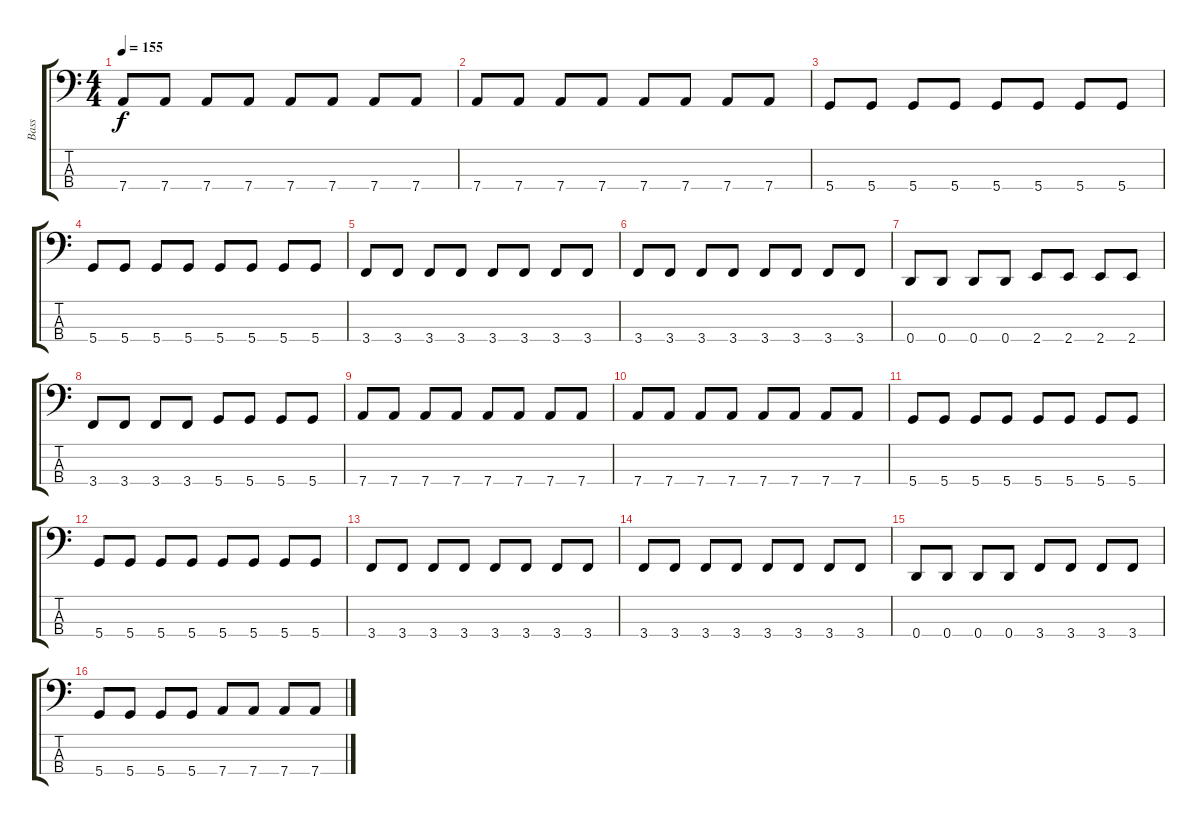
\track ("Bass" "Bass") {instrument electricbassfinger}
\staff {score tabs}
\tuning (G2 D2 A1 D1) {hide}
\ts (4 4)
\tempo 155
\clef f4
\ks c
7.4.8{dy f instrument electricbassfinger} 7.4.8 7.4.8 7.4.8 7.4.8 7.4.8 7.4.8 7.4.8 |
7.4.8 7.4.8 7.4.8 7.4.8 7.4.8 7.4.8 7.4.8 7.4.8 |
5.4.8 5.4.8 5.4.8 5.4.8 5.4.8 5.4.8 5.4.8 5.4.8 |
5.4.8 5.4.8 5.4.8 5.4.8 5.4.8 5.4.8 5.4.8 5.4.8 |
3.4.8 3.4.8 3.4.8 3.4.8 3.4.8 3.4.8 3.4.8 3.4.8 |
3.4.8 3.4.8 3.4.8 3.4.8 3.4.8 3.4.8 3.4.8 3.4.8 |
0.4.8 0.4.8 0.4.8 0.4.8 2.4.8 2.4.8 2.4.8 2.4.8 |
3.4.8 3.4.8 3.4.8 3.4.8 5.4.8 5.4.8 5.4.8 5.4.8 |
7.4.8 7.4.8 7.4.8 7.4.8 7.4.8 7.4.8 7.4.8 7.4.8 |
7.4.8 7.4.8 7.4.8 7.4.8 7.4.8 7.4.8 7.4.8 7.4.8 |
5.4.8 5.4.8 5.4.8 5.4.8 5.4.8 5.4.8 5.4.8 5.4.8 |
5.4.8 5.4.8 5.4.8 5.4.8 5.4.8 5.4.8 5.4.8 5.4.8 |
3.4.8 3.4.8 3.4.8 3.4.8 3.4.8 3.4.8 3.4.8 3.4.8 |
3.4.8 3.4.8 3.4.8 3.4.8 3.4.8 3.4.8 3.4.8 3.4.8 |
0.4.8 0.4.8 0.4.8 0.4.8 3.4.8 3.4.8 3.4.8 3.4.8 |
5.4.8 5.4.8 5.4.8 5.4.8 7.4.8 7.4.8 7.4.8 7.4.8
